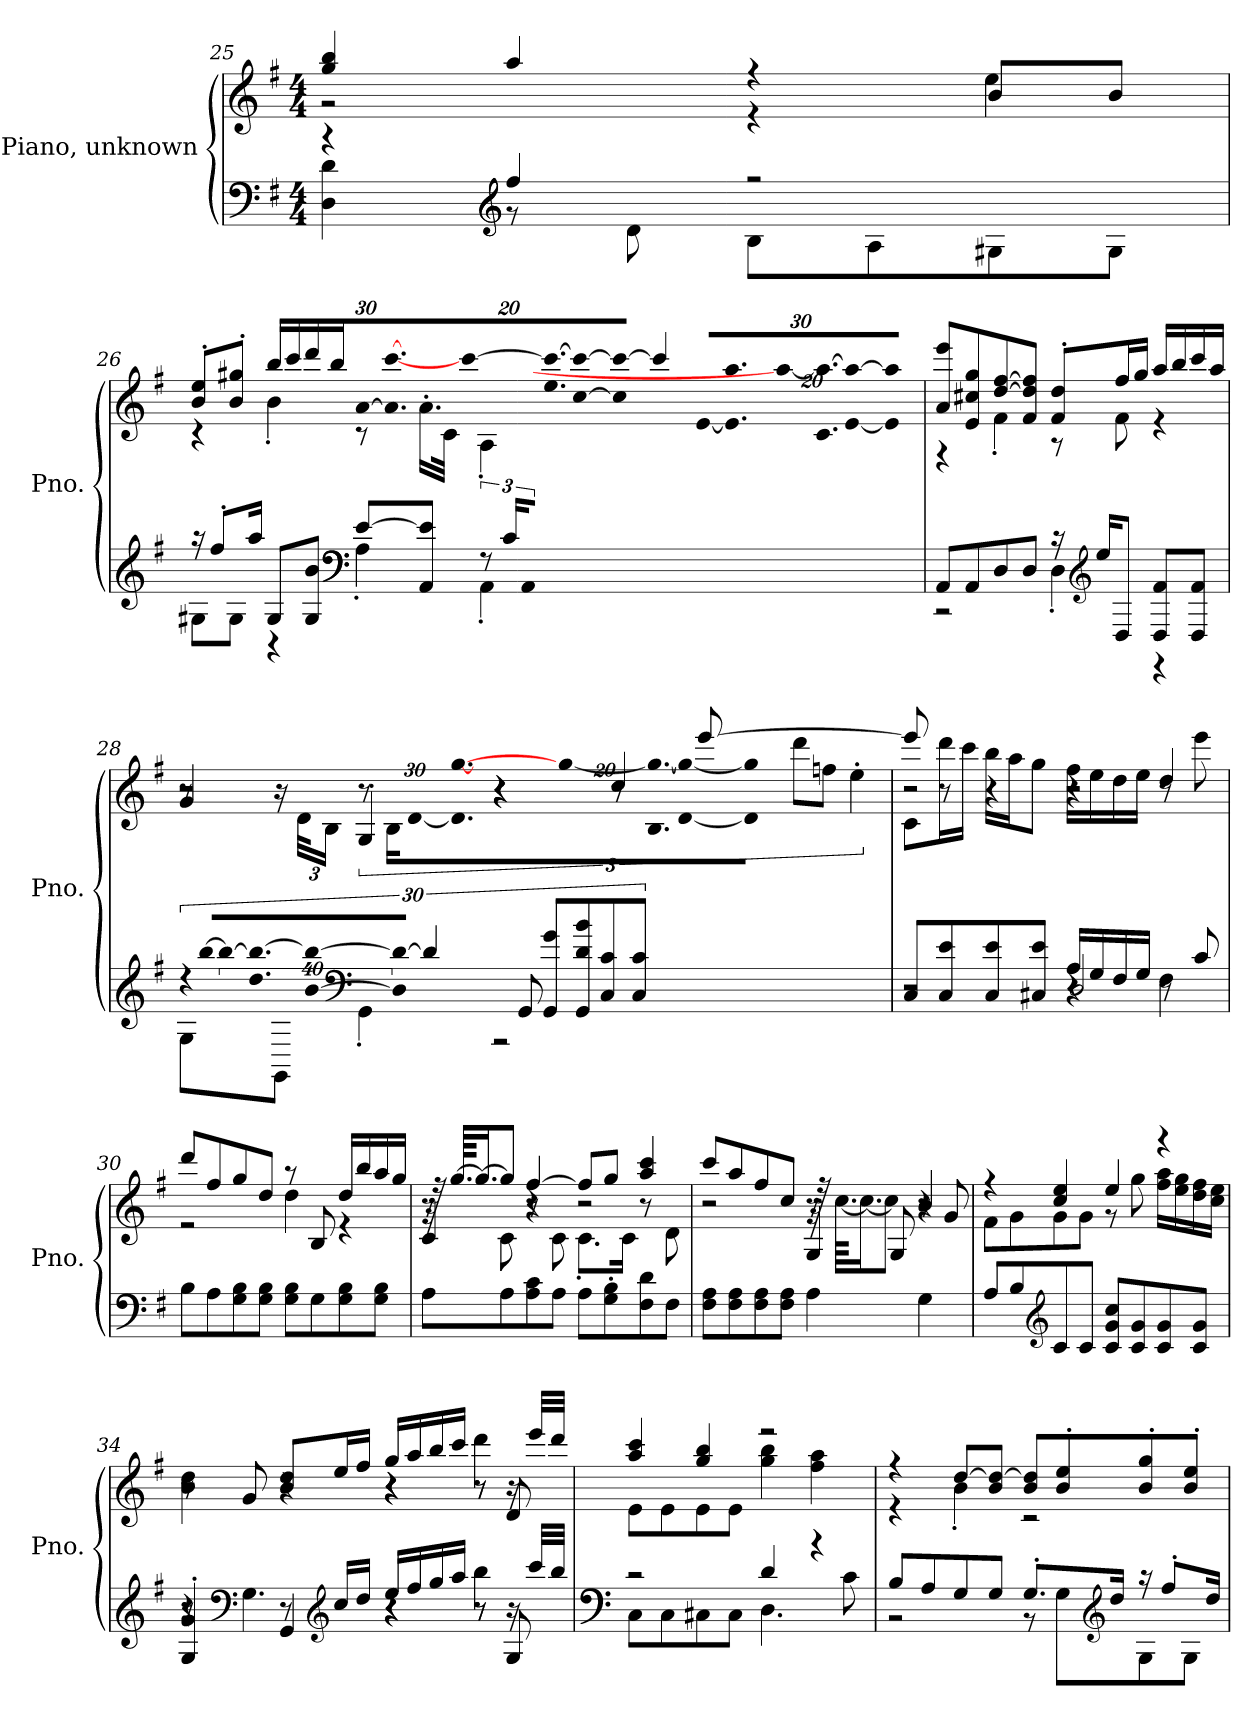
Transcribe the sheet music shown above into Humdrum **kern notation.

**kern	**kern
*part1	*part1
*staff2	*staff1
*I"Piano, unknown	*
*I'Pno.	*
*clefF4	*clefG2
*k[f#]	*k[f#]
*M4/4	*M4/4
=25	=25
*^	*^
4r	4D\ 4d\	4gg/ 4bb/	2r
*clefG2	*	*	*
4ff#/	8r	4aa/	.
.	8d\	.	.
2r	8B\L	4r	4r
.	8A\	.	.
.	8G#X\	8b/L	4ee\
.	8G#\J	8b/J	.
!!LO:LB:g=z	!!
=26	=26	=26	=26
16r	8G#X\L	8b/' 8ee/'L	4r
8ff#'/L	.	.	.
.	8G#\J	8b/' 8gg#X/'J	.
16aa/Jk	.	.	.
8G#/L	4r	16bb/LL	4b'\
.	.	16ccc/	.
8G#/ 8b/J	.	16ddd/	.
.	.	16bb/	.
*clefF4	*	*	*
*	*	*Xbrackettup	*
!	!	!LO:N:vis=256	!
[8e/L	4A'\	[1920%17a/KLL	8r
!	!	!LO:N:vis=64.	!
.	.	640%17a/] [640%17ccc/	.
.	.	1920ryy	.
!	!	!LO:N:vis=64	!
.	.	960%17ccc/_	.
!	!	!LO:N:vis=64.	!
.	.	640%17ee/ 640%17ccc/_	.
!	!	!LO:N:vis=256	!
.	.	[1920%17cc/ 1920%17ccc/_JK	.
!	!	!LO:N:vis=32	!
.	.	640%23cc/] 640%23ccc/_JJJ	.
8AA/ 8e/]J	.	4ccc/]	16.a'\LL
.	.	.	32c\JJk
12r	4AA'\	.	4A'\
24c/KL	.	.	.
!	!	!LO:N:vis=256	!
8AA/J	.	[1920%17e/KLLLL	.
!	!	!LO:N:vis=64.	!
.	.	640%17e/] [640%17aa/	.
.	.	1920ryy	.
!	!	!LO:N:vis=64	!
.	.	960%17aa/_	.
!	!	!LO:N:vis=64.	!
.	.	640%17c/ 640%17aa/_	.
!	!	!LO:N:vis=256	!
.	.	[1920%17e/ 1920%17aa/_JK	.
!	!	!LO:N:vis=32	!
.	.	640%23e/] 640%23aa/]JJJ	.
!!LO:LB:g=z	!!
=27	=27	=27	=27
8AA/L	2r	8a/ 8eee/L	4r
8AA/	.	8e/ 8cc#X/ 8gg/	.
8D/	.	[8dd/ [8ff#/	4f#'\
8D/J	.	8f#/ 8dd/] 8ff#/]J	.
16r	4D'\	8f#/' 8dd/'L	8r
*clefG2	*	*	*
16ee/KL	.	.	.
8D/J	.	16ff#/L	8f#\
.	.	16gg/JJ	.
8D/ 8f#/L	4r	16aa/LL	4r
.	.	16bb/	.
8D/ 8f#/J	.	16ccc/	.
.	.	16aa/JJ	.
*	*	*v	*v
!!LO:LB:g=z
=28	=28	=28
!LO:N:vis=128	!	!
*	*	*^
*	*	*	*^
1920%17r	8G\L	2r	8r	4g/
!LO:N:vis=256	!	!	!	!
[1920%17bb/KKLLL	.	.	.	.
!LO:N:vis=32	!	!	!	!
640%23bb/_	.	.	.	.
!LO:N:vis=64.	!	!	!	!
640%17dd/ 640%17bb/_L	.	.	.	.
!LO:N:vis=256	!	!	!	!
[1920%17b/ 1920%17bb/_JK	.	.	.	.
!LO:N:vis=32	!	!	!	!
640%23b/] 640%23bb/_JJJ	.	.	.	.
4bb/]	8GG\J	.	16r	.
.	.	.	48d\KLL	.
.	.	.	24B\JJ	.
*clefF4	*	*	*	*
*	*	*	*brackettup	*
.	4GG'\	.	12r	4G'/
.	.	.	24B\LL	.
*	*	*	*Xbrackettup	*
!	!	!	!LO:N:vis=256	!
8GG/	.	.	[1920%17d\KLL	.
!	!	!	!LO:N:vis=64.	!
.	.	.	640%17d\] [640%17gg\	.
.	.	.	1920ryy	.
!	!	!	!LO:N:vis=64	!
.	.	.	960%17gg\_	.
!	!	!	!LO:N:vis=64.	!
.	.	.	640%17B\ 640%17gg\_	.
!	!	!	!LO:N:vis=256	!
.	.	.	[1920%17d\ 1920%17gg\_JK	.
!	!	!	!LO:N:vis=32	!
.	.	.	640%23d\] 640%23gg\]JJJ	.
8GG/ 8g/L	2r	4r	8ddd\L	4r
8GG/ 8d/ 8b/	.	.	8ffn\J	.
8C/ 8c/	.	8r	4ee'\	4cc/
8C/ 8c/J	.	[8eee/	.	.
!!LO:LB:g=z	!!	!!
=29	=29	=29	=29	=29
*	*^	*	*	*
8C/L	2r	2r	8eee/]	8c\L	2r
8C/ 8e/	.	.	8r	16ddd\L	.
.	.	.	.	16ccc\JJ	.
8C/ 8e/	.	.	4r	16bb\LL	.
.	.	.	.	16aa\J	.
8C#X/ 8e/J	.	.	.	8gg\J	.
16A/LL	4r	2D/	2r	16ff#\LL	4r
16G/	.	.	.	16ee\	.
16F#/	.	.	.	16dd\	.
16G/JJ	.	.	.	16ee\JJ	.
8r	4F#\	.	.	8r	4dd/
8c/	.	.	.	8eee\	.
*v	*v	*v	*	*	*
*	*	*v	*v
=30	=30	=30
8B\L	8ddd/L	2r
8A\	8ff#/	.
8G\ 8B\	8gg/	.
8G\ 8B\J	8dd/J	.
8G\ 8B\L	8r	4dd\
8G\	8B/	.
8G\ 8B\	16dd/LL	4r
.	16bb/	.
8G\ 8B\J	16aa/	.
.	16gg/JJ	.
=31	=31	=31
*	*	*^
8A\L	128r	8r	4c'/
.	[64.gg/KKLL	.	.
.	16.gg/J_	.	.
8A\	8gg/J]	8c\	.
8A\ 8c\	[4ff#/	8r	4r
8A\J	.	8c\	.
8A\L	8ff#/L]	8.c'\L	2r
8G\' 8B\'	8gg/J	.	.
.	.	16c\Jk	.
8F#\ 8d\	4aa/ 4ccc/	8r	.
8F#\J	.	8d\	.
!!LO:LB:g=z	!!	!!
=32	=32	=32	=32
8F#\ 8A\L	8ccc/L	2r	2r
8F#\ 8A\	8aa/	.	.
8F#\ 8A\	8ff#/	.	.
8F#\ 8A\J	8cc/J	.	.
4A\	8r	128r	4G'/
.	.	[64.cc\KKLL	.
.	.	16.cc\J_	.
.	8G/	8cc\J]	.
4G\	8r	4r	4b/
.	8g/	.	.
*	*	*v	*v
=33	=33	=33
8A/L	4r	8f#\L
8B/	.	8g\
*clefG2	*	*
8c/	4cc/ 4ee/	8g\
8c/J	.	8g\J
8c/ 8g/ 8cc/L	4ee/	8r
8c/ 8g/	.	8gg\
8c/ 8g/	4r	16ff#\ 16aa\LL
.	.	16ee\ 16gg\
8c/ 8g/J	.	16dd\ 16ff#\
.	.	16cc\ 16ee\JJ
!!LO:PB:g=z
=34	=34	=34
*^	*	*^
*	*^	*	*	*
4G/' 4g/'	8r	4r	8r	4b\ 4dd\	2r
*clefF4	*	*	*	*	*
.	4.G\	.	8g/	.	.
8r	.	4GG/	8b/ 8dd/L	4r	.
*clefG2	*	*	*	*	*
16cc/LL	.	.	16ee/L	.	.
16dd/JJ	.	.	16ff#/JJ	.	.
16ee/LL	4r	4r	16gg/LL	4r	4r
16ff#/	.	.	16aa/	.	.
16gg/	.	.	16bb/	.	.
16aa/JJ	.	.	16ccc/JJ	.	.
8r	4bb\	8r	8r	4ddd\	8r
16r	.	8G/	16r	.	8d/
32ccc/LLL	.	.	32eee/LLL	.	.
32bb/JJJ	.	.	32ddd/JJJ	.	.
*v	*v	*v	*	*	*
*	*v	*v	*v
=35	=35
*clefF4	*
*^	*^
2r	8C\L	4aa/ 4ccc/	8e\L
.	8C\	.	8e\
.	8C#X\	4gg/ 4bb/	8e\
.	8C#\J	.	8e\J
4d/	4.D\	2r	4gg\ 4bb\
4r	.	.	4ff#\ 4aa\
.	8c\	.	.
=36	=36	=36	=36
8B/L	2r	4r	4r
8A/	.	.	.
8G/	.	[8dd/L	4b'\
8G/J	.	8b/ 8dd/_J	.
8.G'/L	8r	8b/ 8dd/]L	2r
.	8G\L	8b/' 8ee/'	.
*clefG2	*	*	*
16dd/Jk	.	.	.
16r	8G\	8b/' 8gg/'	.
8ff#'/L	.	.	.
.	8G\J	8b/' 8ee/'J	.
16dd/Jk	.	.	.
*v	*v	*	*
*	*v	*v
=	=
*-	*-
